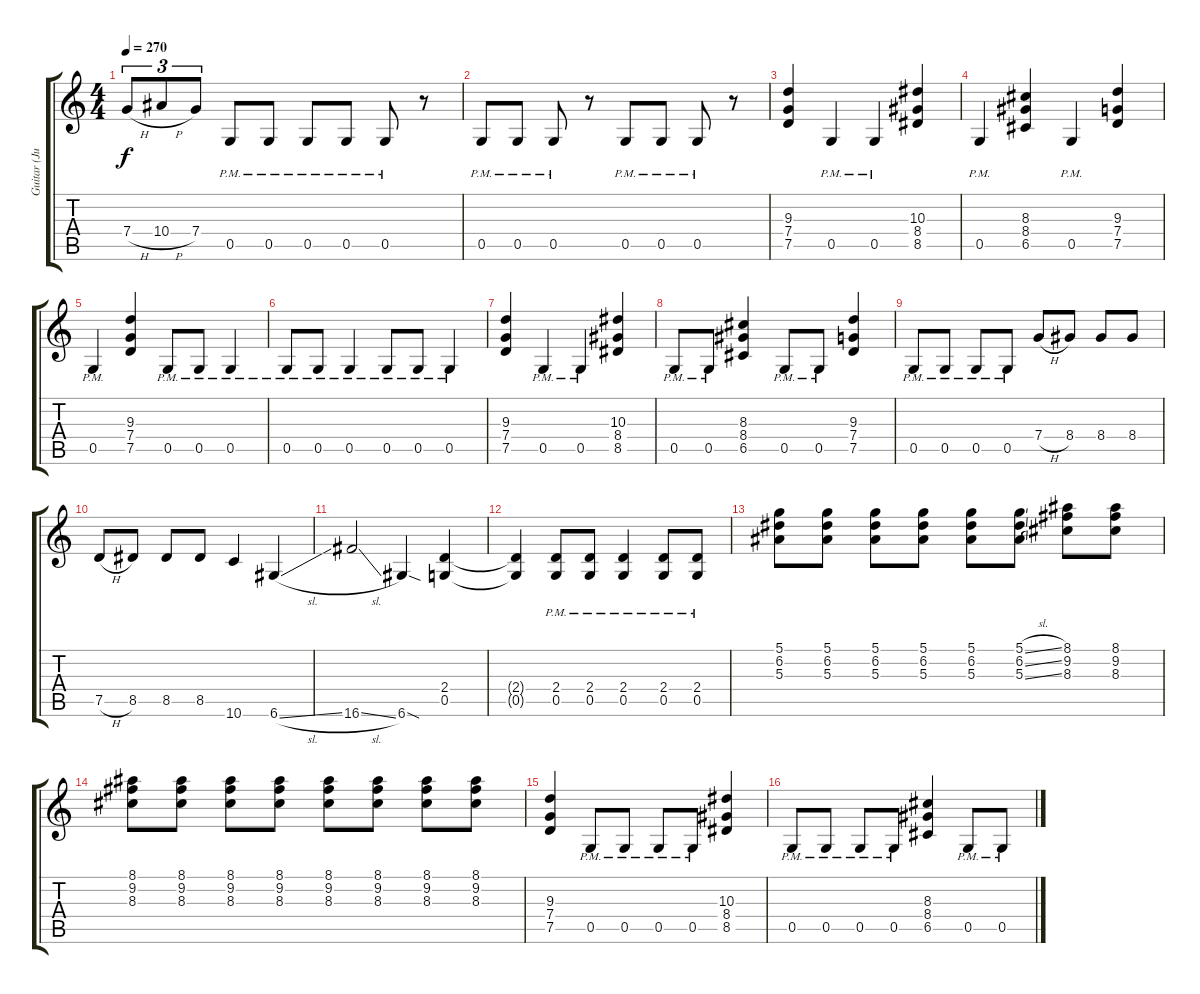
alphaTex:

\track ("Guitar (Juha)" "Guitar (Ju") {instrument distortionguitar}
\staff {score tabs}
\tuning (D4 A3 F3 C3 G2 D2) {hide}
\ts (4 4)
\tempo 270
\clef g2
\ks c
7.4{h}.8{tu (3 2) dy f} 10.4{h}.8{tu (3 2)} 7.4.8{tu (3 2)} 0.5{pm}.8 0.5{pm}.8 0.5{pm}.8 0.5{pm}.8 0.5{pm}.8 r.8 |
0.5{pm}.8 0.5{pm}.8 0.5{pm}.8 r.8 0.5{pm}.8 0.5{pm}.8 0.5{pm}.8 r.8 |
(9.3 7.4 7.5).4 0.5{pm}.4 0.5{pm}.4 (10.3 8.4 8.5).4 |
0.5{pm}.4 (8.3 8.4 6.5).4 0.5{pm}.4 (9.3 7.4 7.5).4 |
0.5{pm}.4 (9.3 7.4 7.5).4 0.5{pm}.8 0.5{pm}.8 0.5{pm}.4 |
0.5{pm}.8 0.5{pm}.8 0.5{pm}.4 0.5{pm}.8 0.5{pm}.8 0.5{pm}.4 |
(9.3 7.4 7.5).4 0.5{pm}.4 0.5{pm}.4 (10.3 8.4 8.5).4 |
0.5{pm}.8 0.5{pm}.8 (8.3 8.4 6.5).4 0.5{pm}.8 0.5{pm}.8 (9.3 7.4 7.5).4 |
0.5{pm}.8 0.5{pm}.8 0.5{pm}.8 0.5{pm}.8 7.4{h}.8 8.4.8 8.4.8 8.4.8 |
7.5{h}.8 8.5.8 8.5.8 8.5.8 10.6.4 6.6{sl}.4 |
16.6{sl}.2 6.6{sod}.4 (2.4 0.5).4 |
(2.4{t} 0.5{t}).4 (2.4{pm} 0.5{pm}).8 (2.4{pm} 0.5{pm}).8 (2.4{pm} 0.5{pm}).4 (2.4{pm} 0.5{pm}).8 (2.4{pm} 0.5{pm}).8 |
(5.1 6.2 5.3).8 (5.1 6.2 5.3).8 (5.1 6.2 5.3).8 (5.1 6.2 5.3).8 (5.1 6.2 5.3).8 (5.1{sl} 6.2{sl} 5.3{sl}).8 (8.1 9.2 8.3).8 (8.1 9.2 8.3).8 |
(8.1 9.2 8.3).8 (8.1 9.2 8.3).8 (8.1 9.2 8.3).8 (8.1 9.2 8.3).8 (8.1 9.2 8.3).8 (8.1 9.2 8.3).8 (8.1 9.2 8.3).8 (8.1 9.2 8.3).8 |
(9.3 7.4 7.5).4 0.5{pm}.8 0.5{pm}.8 0.5{pm}.8 0.5{pm}.8 (10.3 8.4 8.5).4 |
0.5{pm}.8 0.5{pm}.8 0.5{pm}.8 0.5{pm}.8 (8.3 8.4 6.5).4 0.5{pm}.8 0.5{pm}.8
